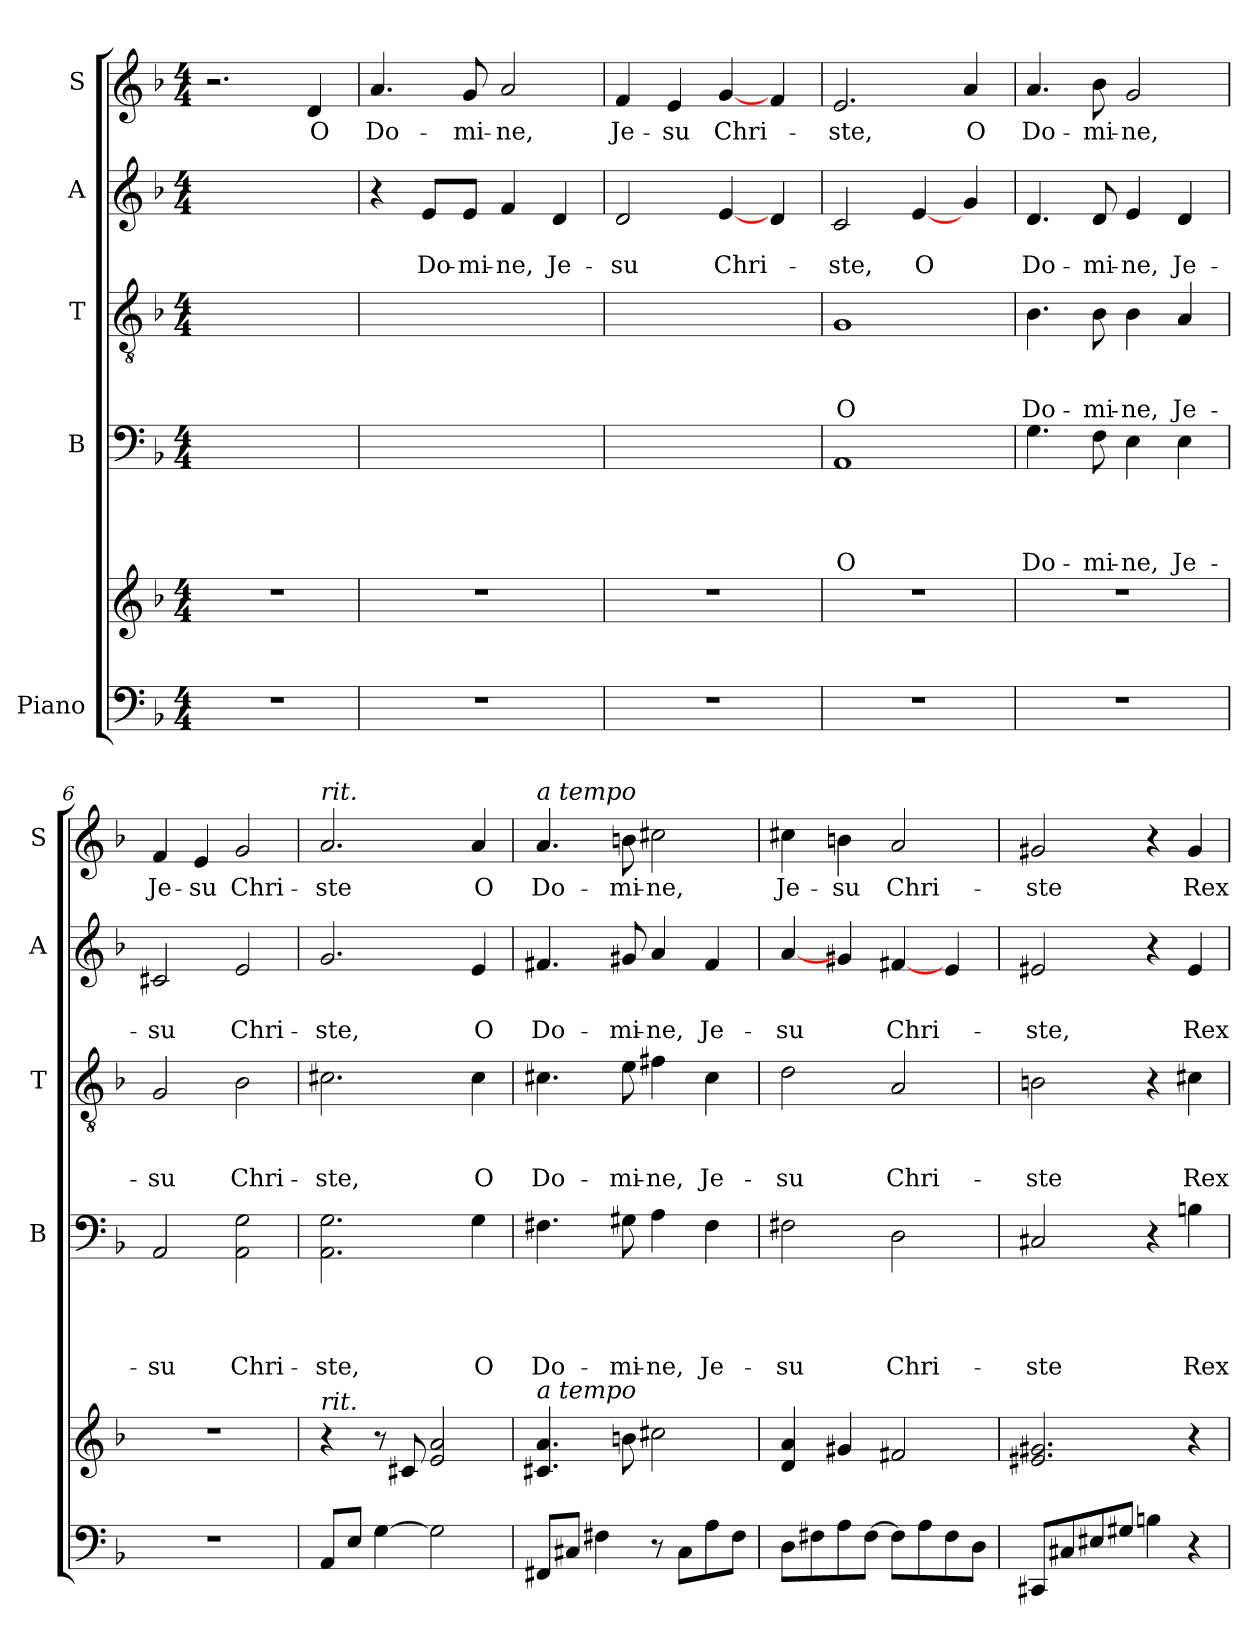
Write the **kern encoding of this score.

**kern	**kern	**kern	**text	**text	**text	**text	**kern	**text	**text	**text	**kern	**text	**text	**kern	**text
*part5	*part5	*part4	*part4	*part4	*part4	*part4	*part3	*part3	*part3	*part3	*part2	*part2	*part2	*part1	*part1
*staff6	*staff5	*staff4	*staff4	*staff4	*staff4	*staff4	*staff3	*staff3	*staff3	*staff3	*staff2	*staff2	*staff2	*staff1	*staff1
*I"Piano	*	*I"B	*	*	*	*	*I"T	*	*	*	*I"A	*	*	*I"S	*
*	*	*I'B	*	*	*	*	*I'T	*	*	*	*I'A	*	*	*I'S	*
*clefF4	*clefG2	*clefF4	*	*	*	*	*clefGv2	*	*	*	*clefG2	*	*	*clefG2	*
*k[b-]	*k[b-]	*k[b-]	*	*	*	*	*k[b-]	*	*	*	*k[b-]	*	*	*k[b-]	*
*d:	*d:	*d:	*	*	*	*	*d:	*	*	*	*d:	*	*	*d:	*
*M4/4	*M4/4	*M4/4	*	*	*	*	*M4/4	*	*	*	*M4/4	*	*	*M4/4	*
*MM92	*MM92	*MM92	*	*	*	*	*MM92	*	*	*	*MM92	*	*	*MM92	*
=1	=1	=1	=1	=1	=1	=1	=1	=1	=1	=1	=1	=1	=1	=1	=1
1r	1r	1ryy	.	.	.	.	1ryy	.	.	.	1ryy	.	.	2.r	.
!	!	!	!	!	!	!	!	!	!	!	!	!	!	!	!LO:LY:b
.	.	.	.	.	.	.	.	.	.	.	.	.	.	4d/	O
=2	=2	=2	=2	=2	=2	=2	=2	=2	=2	=2	=2	=2	=2	=2	=2
!	!	!	!	!	!	!	!	!	!	!	!	!	!	!	!LO:LY:b
1r	1r	1ryy	.	.	.	.	1ryy	.	.	.	4r	.	.	4.a/	Do-
!	!	!	!	!	!	!	!	!	!	!	!	!	!LO:LY:b	!	!
.	.	.	.	.	.	.	.	.	.	.	8e/L	.	Do-	.	.
!	!	!	!	!	!	!	!	!	!	!	!	!	!LO:LY:b	!	!LO:LY:b
.	.	.	.	.	.	.	.	.	.	.	8e/J	.	-mi-	8g/	-mi-
!	!	!	!	!	!	!	!	!	!	!	!	!	!LO:LY:b	!	!LO:LY:b
.	.	.	.	.	.	.	.	.	.	.	4f/	.	-ne,	2a/	-ne,
!	!	!	!	!	!	!	!	!	!	!	!	!	!LO:LY:b	!	!
.	.	.	.	.	.	.	.	.	.	.	4d/	.	Je-	.	.
=3	=3	=3	=3	=3	=3	=3	=3	=3	=3	=3	=3	=3	=3	=3	=3
!	!	!	!	!	!	!	!	!	!	!	!	!	!LO:LY:b	!	!LO:LY:b
1r	1r	1ryy	.	.	.	.	1ryy	.	.	.	2d/	.	-su	4f/	Je-
!	!	!	!	!	!	!	!	!	!	!	!	!	!	!	!LO:LY:b
.	.	.	.	.	.	.	.	.	.	.	.	.	.	4e/	-su
!	!	!	!	!	!	!	!	!	!	!	!	!	!LO:LY:b	!	!LO:LY:b
.	.	.	.	.	.	.	.	.	.	.	[4e/	.	Chri-	[4g/	Chri-
.	.	.	.	.	.	.	.	.	.	.	4d/	.	.	4f/	.
=4	=4	=4	=4	=4	=4	=4	=4	=4	=4	=4	=4	=4	=4	=4	=4
!	!	!	!	!	!	!LO:LY:b	!	!	!	!LO:LY:b	!	!	!LO:LY:b	!	!LO:LY:b
1r	1r	1AA	.	.	.	O	1G	.	.	O	2c/	.	-ste,	2.e/	-ste,
!	!	!	!	!	!	!	!	!	!	!	!	!	!LO:LY:b	!	!
.	.	.	.	.	.	.	.	.	.	.	[4e/	.	O	.	.
!	!	!	!	!	!	!	!	!	!	!	!	!	!	!	!LO:LY:b
.	.	.	.	.	.	.	.	.	.	.	4g/	.	.	4a/	O
=5	=5	=5	=5	=5	=5	=5	=5	=5	=5	=5	=5	=5	=5	=5	=5
!	!	!	!	!	!	!LO:LY:b	!	!	!	!LO:LY:b	!	!	!LO:LY:b	!	!LO:LY:b
1r	1r	4.G\	.	.	.	Do-	4.B-\	.	.	Do-	4.d/	.	Do-	4.a/	Do-
!	!	!	!	!	!	!LO:LY:b	!	!	!	!LO:LY:b	!	!	!LO:LY:b	!	!LO:LY:b
.	.	8F\	.	.	.	-mi-	8B-\	.	.	-mi-	8d/	.	-mi-	8b-\	-mi-
!	!	!	!	!	!	!LO:LY:b	!	!	!	!LO:LY:b	!	!	!LO:LY:b	!	!LO:LY:b
.	.	4E\	.	.	.	-ne,	4B-\	.	.	-ne,	4e/	.	-ne,	2g/	-ne,
!	!	!	!	!	!	!LO:LY:b	!	!	!	!LO:LY:b	!	!	!LO:LY:b	!	!
.	.	4E\	.	.	.	Je-	4A/	.	.	Je-	4d/	.	Je-	.	.
=6	=6	=6	=6	=6	=6	=6	=6	=6	=6	=6	=6	=6	=6	=6	=6
!	!	!	!	!	!	!LO:LY:b	!	!	!	!LO:LY:b	!	!	!LO:LY:b	!	!LO:LY:b
1r	1r	2AA/	.	.	.	-su	2G/	.	.	-su	2c#X/	.	-su	4f/	Je-
!	!	!	!	!	!	!	!	!	!	!	!	!	!	!	!LO:LY:b
.	.	.	.	.	.	.	.	.	.	.	.	.	.	4e/	-su
!	!	!	!	!	!	!LO:LY:b	!	!	!	!LO:LY:b	!	!	!LO:LY:b	!	!LO:LY:b
.	.	2AA\ 2G\	.	.	.	Chri-	2B-\	.	.	Chri-	2e/	.	Chri-	2g/	Chri-
!!LO:LB:g=z
=7	=7	=7	=7	=7	=7	=7	=7	=7	=7	=7	=7	=7	=7	=7	=7
!	!	!	!	!	!	!	!	!	!	!	!	!	!	!LO:TX:a:i:t=rit.	!
!	!LO:TX:a:i:t=rit.	!	!	!	!	!	!	!	!	!	!	!	!	!	!
!	!	!	!	!	!	!LO:LY:b	!	!	!	!LO:LY:b	!	!	!LO:LY:b	!	!LO:LY:b
8AA/L	4r	2.AA\ 2.G\	.	.	.	-ste,	2.c#X\	.	.	-ste,	2.g/	.	-ste,	2.a/	-ste
8E/J	.	.	.	.	.	.	.	.	.	.	.	.	.	.	.
[4G\	8r	.	.	.	.	.	.	.	.	.	.	.	.	.	.
.	8c#X/	.	.	.	.	.	.	.	.	.	.	.	.	.	.
2G\]	2e/ 2a/	.	.	.	.	.	.	.	.	.	.	.	.	.	.
!	!	!	!	!	!	!LO:LY:b	!	!	!	!LO:LY:b	!	!	!LO:LY:b	!	!LO:LY:b
.	.	4G\	.	.	.	O	4c#\	.	.	O	4e/	.	O	4a/	O
=8	=8	=8	=8	=8	=8	=8	=8	=8	=8	=8	=8	=8	=8	=8	=8
!	!	!	!	!	!	!	!	!	!	!	!	!	!	!LO:TX:a:i:t=a tempo	!
!	!LO:TX:a:i:t=a tempo	!	!	!	!	!	!	!	!	!	!	!	!	!	!
!	!	!	!	!	!	!LO:LY:b	!	!	!	!LO:LY:b	!	!	!LO:LY:b	!	!LO:LY:b
8FF#X/L	4.c#X/ 4.a/	4.F#X\	.	.	.	Do-	4.c#X\	.	.	Do-	4.f#X/	.	Do-	4.a/	Do-
8C#X/J	.	.	.	.	.	.	.	.	.	.	.	.	.	.	.
4F#X\	.	.	.	.	.	.	.	.	.	.	.	.	.	.	.
!	!	!	!	!	!	!LO:LY:b	!	!	!	!LO:LY:b	!	!	!LO:LY:b	!	!LO:LY:b
.	8bn\	8G#X\	.	.	.	-mi-	8e\	.	.	-mi-	8g#X/	.	-mi-	8bn\	-mi-
!	!	!	!	!	!	!LO:LY:b	!	!	!	!LO:LY:b	!	!	!LO:LY:b	!	!LO:LY:b
8r	2cc#X\	4A\	.	.	.	-ne,	4f#X\	.	.	-ne,	4a/	.	-ne,	2cc#X\	-ne,
8C#\L	.	.	.	.	.	.	.	.	.	.	.	.	.	.	.
!	!	!	!	!	!	!LO:LY:b	!	!	!	!LO:LY:b	!	!	!LO:LY:b	!	!
8A\	.	4F#\	.	.	.	Je-	4c#\	.	.	Je-	4f#/	.	Je-	.	.
8F#\J	.	.	.	.	.	.	.	.	.	.	.	.	.	.	.
=9	=9	=9	=9	=9	=9	=9	=9	=9	=9	=9	=9	=9	=9	=9	=9
!	!	!	!	!	!	!LO:LY:b	!	!	!	!LO:LY:b	!	!	!LO:LY:b	!	!LO:LY:b
8D\L	4d/ 4a/	2F#X\	.	.	.	-su	2d\	.	.	-su	[4a/	.	-su	4cc#X\	Je-
8F#X\	.	.	.	.	.	.	.	.	.	.	.	.	.	.	.
!	!	!	!	!	!	!	!	!	!	!	!	!	!	!	!LO:LY:b
8A\	4g#X/	.	.	.	.	.	.	.	.	.	4g#X/	.	.	4bn\	-su
[8F#\J	.	.	.	.	.	.	.	.	.	.	.	.	.	.	.
!	!	!	!	!	!	!LO:LY:b	!	!	!	!LO:LY:b	!	!	!LO:LY:b	!	!LO:LY:b
8F#\L]	2f#X/	2D\	.	.	.	Chri-	2A/	.	.	Chri-	[4f#X/	.	Chri-	2a/	Chri-
8A\	.	.	.	.	.	.	.	.	.	.	.	.	.	.	.
8F#\	.	.	.	.	.	.	.	.	.	.	4e/	.	.	.	.
8D\J	.	.	.	.	.	.	.	.	.	.	.	.	.	.	.
=10	=10	=10	=10	=10	=10	=10	=10	=10	=10	=10	=10	=10	=10	=10	=10
!	!	!	!	!	!	!LO:LY:b	!	!	!	!LO:LY:b	!	!	!LO:LY:b	!	!LO:LY:b
8CC#X/L	2.e#X/ 2.g#X/	2C#X/	.	.	.	-ste	2Bn\	.	.	-ste	2e#X/	.	-ste,	2g#X/	-ste
8C#X/	.	.	.	.	.	.	.	.	.	.	.	.	.	.	.
8E#X/	.	.	.	.	.	.	.	.	.	.	.	.	.	.	.
8G#X/J	.	.	.	.	.	.	.	.	.	.	.	.	.	.	.
4Bn\	.	4r	.	.	.	.	4r	.	.	.	4r	.	.	4r	.
!	!	!	!	!	!	!LO:LY:b	!	!	!	!LO:LY:b	!	!	!LO:LY:b	!	!LO:LY:b
4r	4r	4Bn\	.	.	.	Rex	4c#X\	.	.	Rex	4e#/	.	Rex	4g#/	Rex
=	=	=	=	=	=	=	=	=	=	=	=	=	=	=	=
*-	*-	*-	*-	*-	*-	*-	*-	*-	*-	*-	*-	*-	*-	*-	*-
